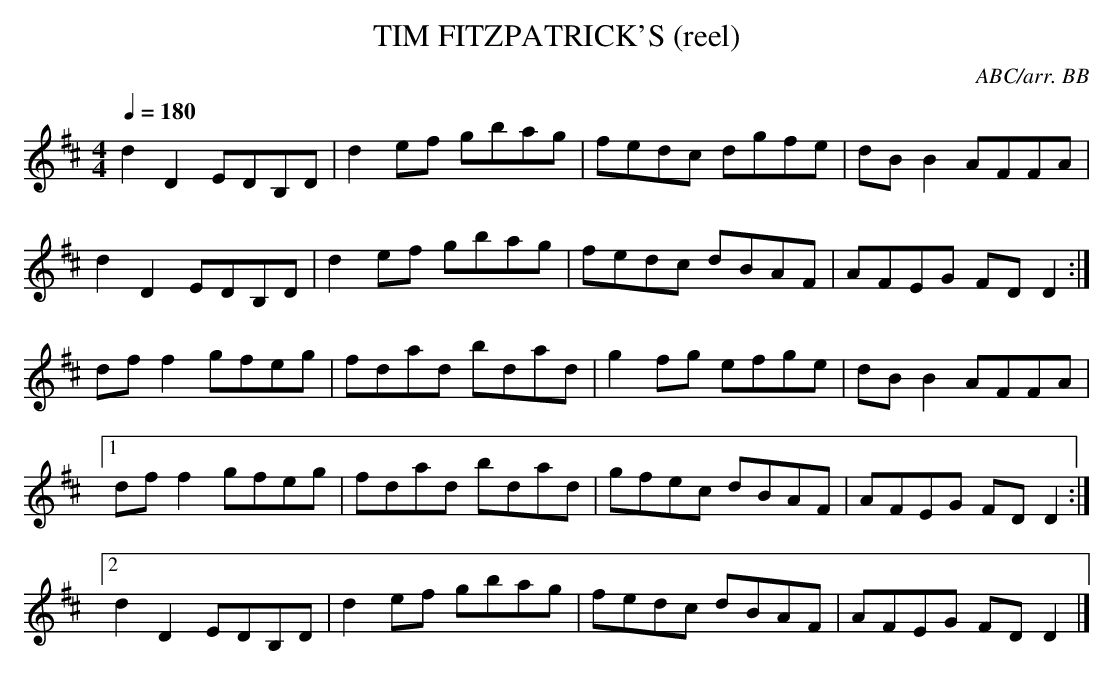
X:1
T:TIM FITZPATRICK'S (reel)
C:ABC/arr. BB
Q:1/4=180
M:4/4
L:1/8
K:D
d2D2 EDB,D|d2 ef gbag|fedc dgfe|dB B2 AFFA|
d2D2 EDB,D|d2 ef gbag|fedc dBAF|AFEG FD D2 :|
dff2 gfeg|fdad bdad|g2 fg efge|dB B2 AFFA|
[1 dff2 gfeg|fdad bdad|gfec dBAF|AFEG FD D2 :|
[2 d2D2 EDB,D|d2 ef gbag|fedc dBAF|AFEG FD D2|]
